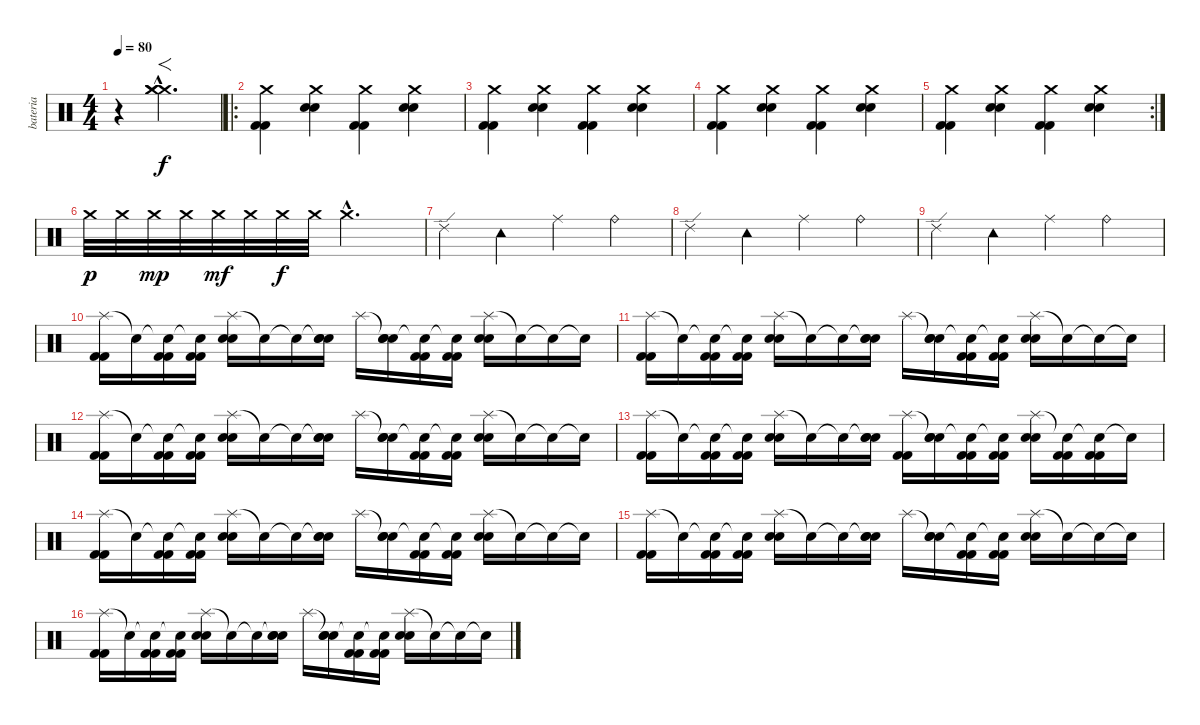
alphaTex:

\track ("bateria" "bateria") {instrument percussion}
\staff {score}
\articulation defaults
\ts (4 4)
\tempo 80
\clef neutral
\ks c
r.4{dy f} ("Crash medium (hit)"{hac} "Crash medium (hit)"{hac} "Crash medium (hit)"{hac}).2{f d} |
\ro
("Crash medium (hit)" "Kick (hit) 2" "Kick (hit) 2").4 ("Crash medium (hit)" "Electric Snare (hit)" "Electric Snare (hit)").4 ("Crash medium (hit)" "Kick (hit) 2" "Kick (hit) 2").4 ("Crash medium (hit)" "Electric Snare (hit)" "Electric Snare (hit)").4 |
("Crash medium (hit)" "Kick (hit) 2" "Kick (hit) 2").4 ("Crash medium (hit)" "Electric Snare (hit)" "Electric Snare (hit)").4 ("Crash medium (hit)" "Kick (hit) 2" "Kick (hit) 2").4 ("Crash medium (hit)" "Electric Snare (hit)" "Electric Snare (hit)").4 |
("Crash medium (hit)" "Kick (hit) 2" "Kick (hit) 2").4 ("Crash medium (hit)" "Electric Snare (hit)" "Electric Snare (hit)").4 ("Crash medium (hit)" "Kick (hit) 2" "Kick (hit) 2").4 ("Crash medium (hit)" "Electric Snare (hit)" "Electric Snare (hit)").4 |
\rc 2
("Crash medium (hit)" "Kick (hit) 2" "Kick (hit) 2").4 ("Crash medium (hit)" "Electric Snare (hit)" "Electric Snare (hit)").4 ("Crash medium (hit)" "Kick (hit) 2" "Kick (hit) 2").4 ("Crash medium (hit)" "Electric Snare (hit)" "Electric Snare (hit)").4 |
"Crash medium (hit)".32{dy p} "Crash medium (hit)".32 "Crash medium (hit)".32{dy mp} "Crash medium (hit)".32 "Crash medium (hit)".32{dy mf} "Crash medium (hit)".32 "Crash medium (hit)".32{dy f} "Crash medium (hit)".32 "Crash medium (hit)"{hac}.2{d} |
"Ride (edge) 2".4 "Tambourine (hit)".4 "Ride (middle)".4 "Ride (bell)".4 |
"Ride (edge) 2".4 "Tambourine (hit)".4 "Ride (middle)".4 "Ride (bell)".4 |
"Ride (edge) 2".4 "Tambourine (hit)".4 "Ride (middle)".4 "Ride (bell)".4 |
("Splash (hit)" "Kick (hit) 2" "Kick (hit) 2").16 "Snare (hit)"{t}.16 ("Snare (hit)"{t} "Kick (hit) 2" "Kick (hit) 2").16 ("Snare (hit)"{t} "Kick (hit) 2" "Kick (hit) 2").16 ("Splash (hit)" "Electric Snare (hit)" "Electric Snare (hit)").16 "Snare (hit)"{t}.16 "Snare (hit)"{t}.16 ("Snare (hit)"{t} "Electric Snare (hit)" "Electric Snare (hit)").16 "Splash (hit)".16 ("Snare (hit)"{t} "Electric Snare (hit)" "Electric Snare (hit)").16 ("Snare (hit)"{t} "Kick (hit) 2" "Kick (hit) 2").16 ("Snare (hit)"{t} "Kick (hit) 2" "Kick (hit) 2").16 ("Splash (hit)" "Electric Snare (hit)" "Electric Snare (hit)").16 "Snare (hit)"{t}.16 "Snare (hit)"{t}.16 "Snare (hit)"{t}.16 |
("Splash (hit)" "Kick (hit) 2" "Kick (hit) 2").16 "Snare (hit)"{t}.16 ("Snare (hit)"{t} "Kick (hit) 2" "Kick (hit) 2").16 ("Snare (hit)"{t} "Kick (hit) 2" "Kick (hit) 2").16 ("Splash (hit)" "Electric Snare (hit)" "Electric Snare (hit)").16 "Snare (hit)"{t}.16 "Snare (hit)"{t}.16 ("Snare (hit)"{t} "Electric Snare (hit)" "Electric Snare (hit)").16 "Splash (hit)".16 ("Snare (hit)"{t} "Electric Snare (hit)" "Electric Snare (hit)").16 ("Snare (hit)"{t} "Kick (hit) 2" "Kick (hit) 2").16 ("Snare (hit)"{t} "Kick (hit) 2" "Kick (hit) 2").16 ("Splash (hit)" "Electric Snare (hit)" "Electric Snare (hit)").16 "Snare (hit)"{t}.16 "Snare (hit)"{t}.16 "Snare (hit)"{t}.16 |
("Splash (hit)" "Kick (hit) 2" "Kick (hit) 2").16 "Snare (hit)"{t}.16 ("Snare (hit)"{t} "Kick (hit) 2" "Kick (hit) 2").16 ("Snare (hit)"{t} "Kick (hit) 2" "Kick (hit) 2").16 ("Splash (hit)" "Electric Snare (hit)" "Electric Snare (hit)").16 "Snare (hit)"{t}.16 "Snare (hit)"{t}.16 ("Snare (hit)"{t} "Electric Snare (hit)" "Electric Snare (hit)").16 "Splash (hit)".16 ("Snare (hit)"{t} "Electric Snare (hit)" "Electric Snare (hit)").16 ("Snare (hit)"{t} "Kick (hit) 2" "Kick (hit) 2").16 ("Snare (hit)"{t} "Kick (hit) 2" "Kick (hit) 2").16 ("Splash (hit)" "Electric Snare (hit)" "Electric Snare (hit)").16 "Snare (hit)"{t}.16 "Snare (hit)"{t}.16 "Snare (hit)"{t}.16 |
("Splash (hit)" "Kick (hit) 2" "Kick (hit) 2").16 "Snare (hit)"{t}.16 ("Snare (hit)"{t} "Kick (hit) 2" "Kick (hit) 2").16 ("Snare (hit)"{t} "Kick (hit) 2" "Kick (hit) 2").16 ("Splash (hit)" "Electric Snare (hit)" "Electric Snare (hit)").16 "Snare (hit)"{t}.16 "Snare (hit)"{t}.16 ("Snare (hit)"{t} "Electric Snare (hit)" "Electric Snare (hit)").16 ("Splash (hit)" "Kick (hit) 2" "Kick (hit) 2").16 ("Snare (hit)"{t} "Electric Snare (hit)" "Electric Snare (hit)").16 ("Snare (hit)"{t} "Kick (hit) 2" "Kick (hit) 2").16 ("Snare (hit)"{t} "Kick (hit) 2" "Kick (hit) 2").16 ("Splash (hit)" "Electric Snare (hit)" "Electric Snare (hit)").16 ("Snare (hit)"{t} "Kick (hit) 2" "Kick (hit) 2").16 ("Snare (hit)"{t} "Kick (hit) 2" "Kick (hit) 2").16 "Snare (hit)"{t}.16 |
("Splash (hit)" "Kick (hit) 2" "Kick (hit) 2").16 "Snare (hit)"{t}.16 ("Snare (hit)"{t} "Kick (hit) 2" "Kick (hit) 2").16 ("Snare (hit)"{t} "Kick (hit) 2" "Kick (hit) 2").16 ("Splash (hit)" "Electric Snare (hit)" "Electric Snare (hit)").16 "Snare (hit)"{t}.16 "Snare (hit)"{t}.16 ("Snare (hit)"{t} "Electric Snare (hit)" "Electric Snare (hit)").16 "Splash (hit)".16 ("Snare (hit)"{t} "Electric Snare (hit)" "Electric Snare (hit)").16 ("Snare (hit)"{t} "Kick (hit) 2" "Kick (hit) 2").16 ("Snare (hit)"{t} "Kick (hit) 2" "Kick (hit) 2").16 ("Splash (hit)" "Electric Snare (hit)" "Electric Snare (hit)").16 "Snare (hit)"{t}.16 "Snare (hit)"{t}.16 "Snare (hit)"{t}.16 |
("Splash (hit)" "Kick (hit) 2" "Kick (hit) 2").16 "Snare (hit)"{t}.16 ("Snare (hit)"{t} "Kick (hit) 2" "Kick (hit) 2").16 ("Snare (hit)"{t} "Kick (hit) 2" "Kick (hit) 2").16 ("Splash (hit)" "Electric Snare (hit)" "Electric Snare (hit)").16 "Snare (hit)"{t}.16 "Snare (hit)"{t}.16 ("Snare (hit)"{t} "Electric Snare (hit)" "Electric Snare (hit)").16 "Splash (hit)".16 ("Snare (hit)"{t} "Electric Snare (hit)" "Electric Snare (hit)").16 ("Snare (hit)"{t} "Kick (hit) 2" "Kick (hit) 2").16 ("Snare (hit)"{t} "Kick (hit) 2" "Kick (hit) 2").16 ("Splash (hit)" "Electric Snare (hit)" "Electric Snare (hit)").16 "Snare (hit)"{t}.16 "Snare (hit)"{t}.16 "Snare (hit)"{t}.16 |
("Splash (hit)" "Kick (hit) 2" "Kick (hit) 2").16 "Snare (hit)"{t}.16 ("Snare (hit)"{t} "Kick (hit) 2" "Kick (hit) 2").16 ("Snare (hit)"{t} "Kick (hit) 2" "Kick (hit) 2").16 ("Splash (hit)" "Electric Snare (hit)" "Electric Snare (hit)").16 "Snare (hit)"{t}.16 "Snare (hit)"{t}.16 ("Snare (hit)"{t} "Electric Snare (hit)" "Electric Snare (hit)").16 "Splash (hit)".16 ("Snare (hit)"{t} "Electric Snare (hit)" "Electric Snare (hit)").16 ("Snare (hit)"{t} "Kick (hit) 2" "Kick (hit) 2").16 ("Snare (hit)"{t} "Kick (hit) 2" "Kick (hit) 2").16 ("Splash (hit)" "Electric Snare (hit)" "Electric Snare (hit)").16 "Snare (hit)"{t}.16 "Snare (hit)"{t}.16 "Snare (hit)"{t}.16
